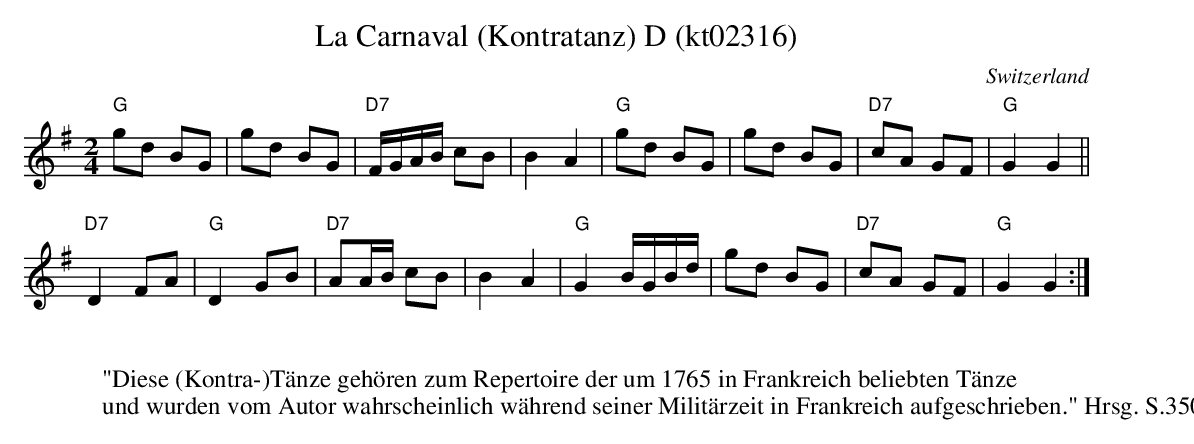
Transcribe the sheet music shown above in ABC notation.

X:1
T:La Carnaval (Kontratanz) D (kt02316)
O:Switzerland
M:2/4
L:1/8
K:G major
"G"gd BG | gd BG | "D7"F/G/A/B/ cB | B2A2 | "G"gd BG | gd BG | "D7"cA GF | "G"G2G2 ||
"D7"D2FA | "G"D2GB | "D7"AA/B/ cB | B2A2 | "G"G2 B/G/B/d/ | gd BG | "D7"cA GF | "G"G2G2 :|
W:
W:"Diese (Kontra-)Tänze gehören zum Repertoire der um 1765 in Frankreich beliebten Tänze
W:und wurden vom Autor wahrscheinlich während seiner Militärzeit in Frankreich aufgeschrieben." Hrsg. S.350
